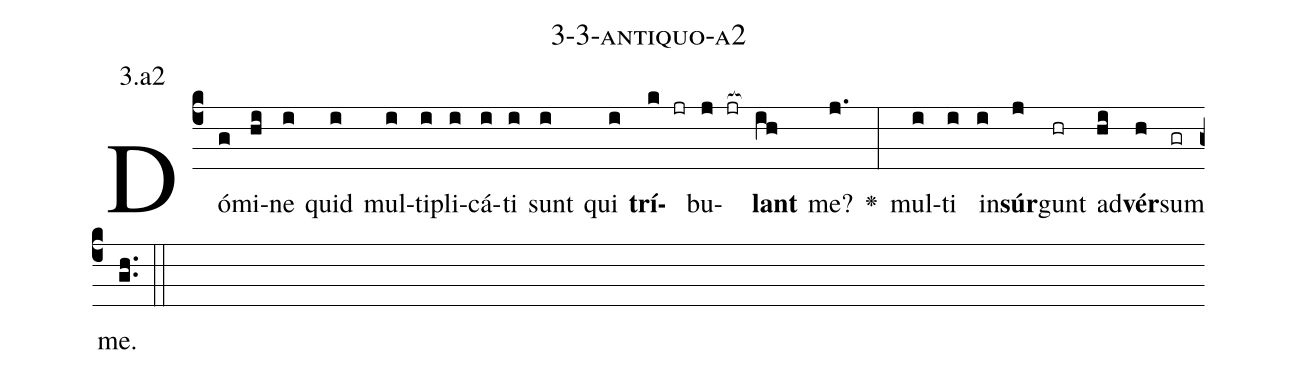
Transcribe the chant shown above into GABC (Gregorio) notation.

name: 3-3-antiquo-a2;
annotation: 3.a2;
%%
(c4)Dó(g)mi(hi)ne(i) quid(i) mul(i)ti(i)pli(i)cá(i)ti(i) sunt(i) qui(i) <b>trí</b>(k jr)bu(j jr[ocb:1{])<b>lant</b>(ih[ocb:0}]) me?(j.) <v>\greheightstar</v>(:) mul(i)ti(i) in(i)<b>súr</b>(j)gunt(hr) ad(hi)<b>vér</b>(h)sum(gr) me.(gh..) (::)


%E(i) u(i) o(j) u(hi) a(h) e.(gh..) (::)
